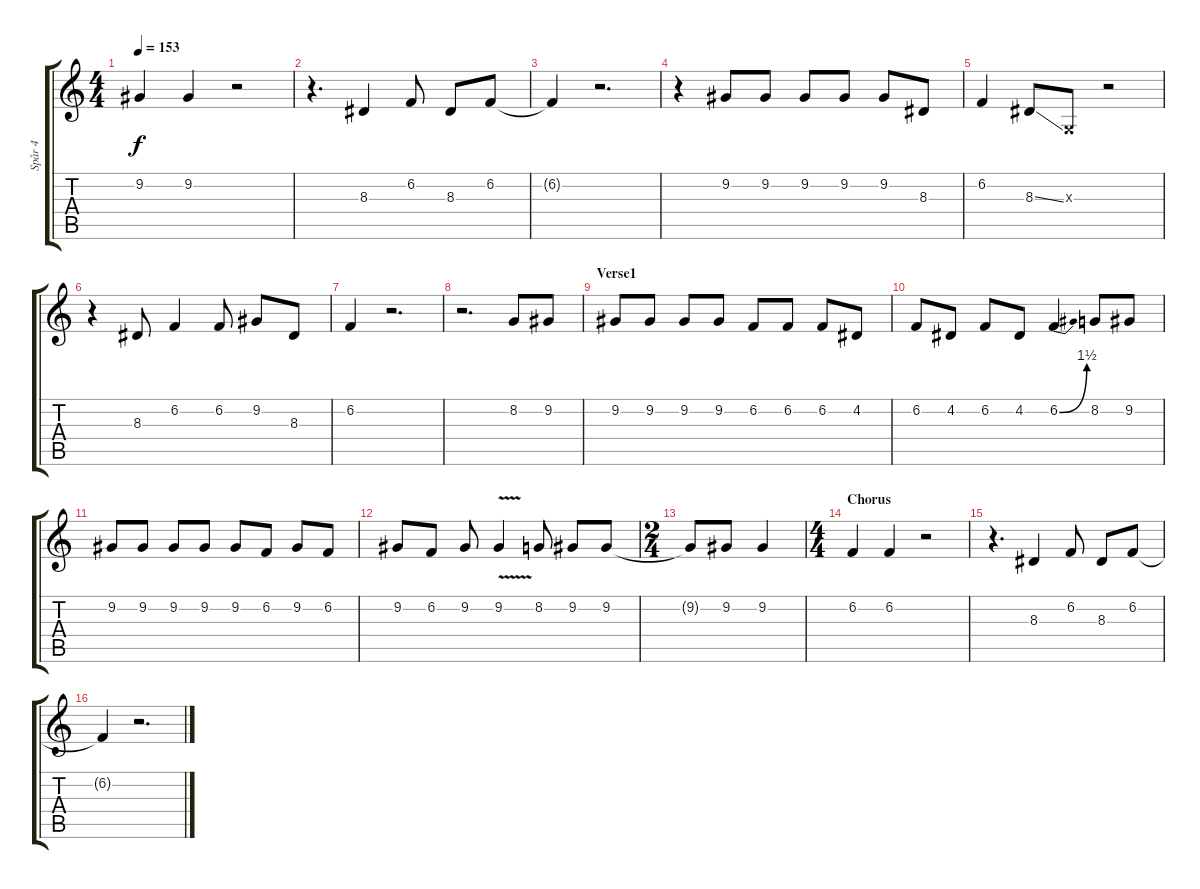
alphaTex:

\track ("Spår 4" "Spår 4") {instrument altosax}
\staff {score tabs}
\tuning (E4 B3 G3 D3 A2 E2) {hide}
\ts (4 4)
\tempo 153
\clef g2
\ks c
9.2.4{dy f} 9.2.4 r.2 |
r.4{d} 8.3.4 6.2.8 8.3.8 6.2.8 |
6.2{t}.4 r.2{d} |
r.4 9.2.8 9.2.8 9.2.8 9.2.8 9.2.8 8.3.8 |
6.2.4 8.3{ss}.8 0.3{x}.8 r.2 |
r.4 8.3.8 6.2.4 6.2.8 9.2.8 8.3.8 |
6.2.4 r.2{d} |
r.2{d} 8.2.8 9.2.8 |
\section ("" "Verse1")
9.2.8 9.2.8 9.2.8 9.2.8 6.2.8 6.2.8 6.2.8 4.2.8 |
6.2.8 4.2.8 6.2.8 4.2.8 6.2{be (bend 0 0 60 6)}.4 8.2.8 9.2.8 |
9.2.8 9.2.8 9.2.8 9.2.8 9.2.8 6.2.8 9.2.8 6.2.8 |
9.2.8 6.2.8 9.2.8 9.2{v}.4 8.2.8 9.2.8 9.2.8 |
\ts (2 4)
9.2{t}.8 9.2.8 9.2.4 |
\ts (4 4)
\section ("" "Chorus")
6.2.4 6.2.4 r.2 |
r.4{d} 8.3.4 6.2.8 8.3.8 6.2.8 |
6.2{t}.4 r.2{d}
